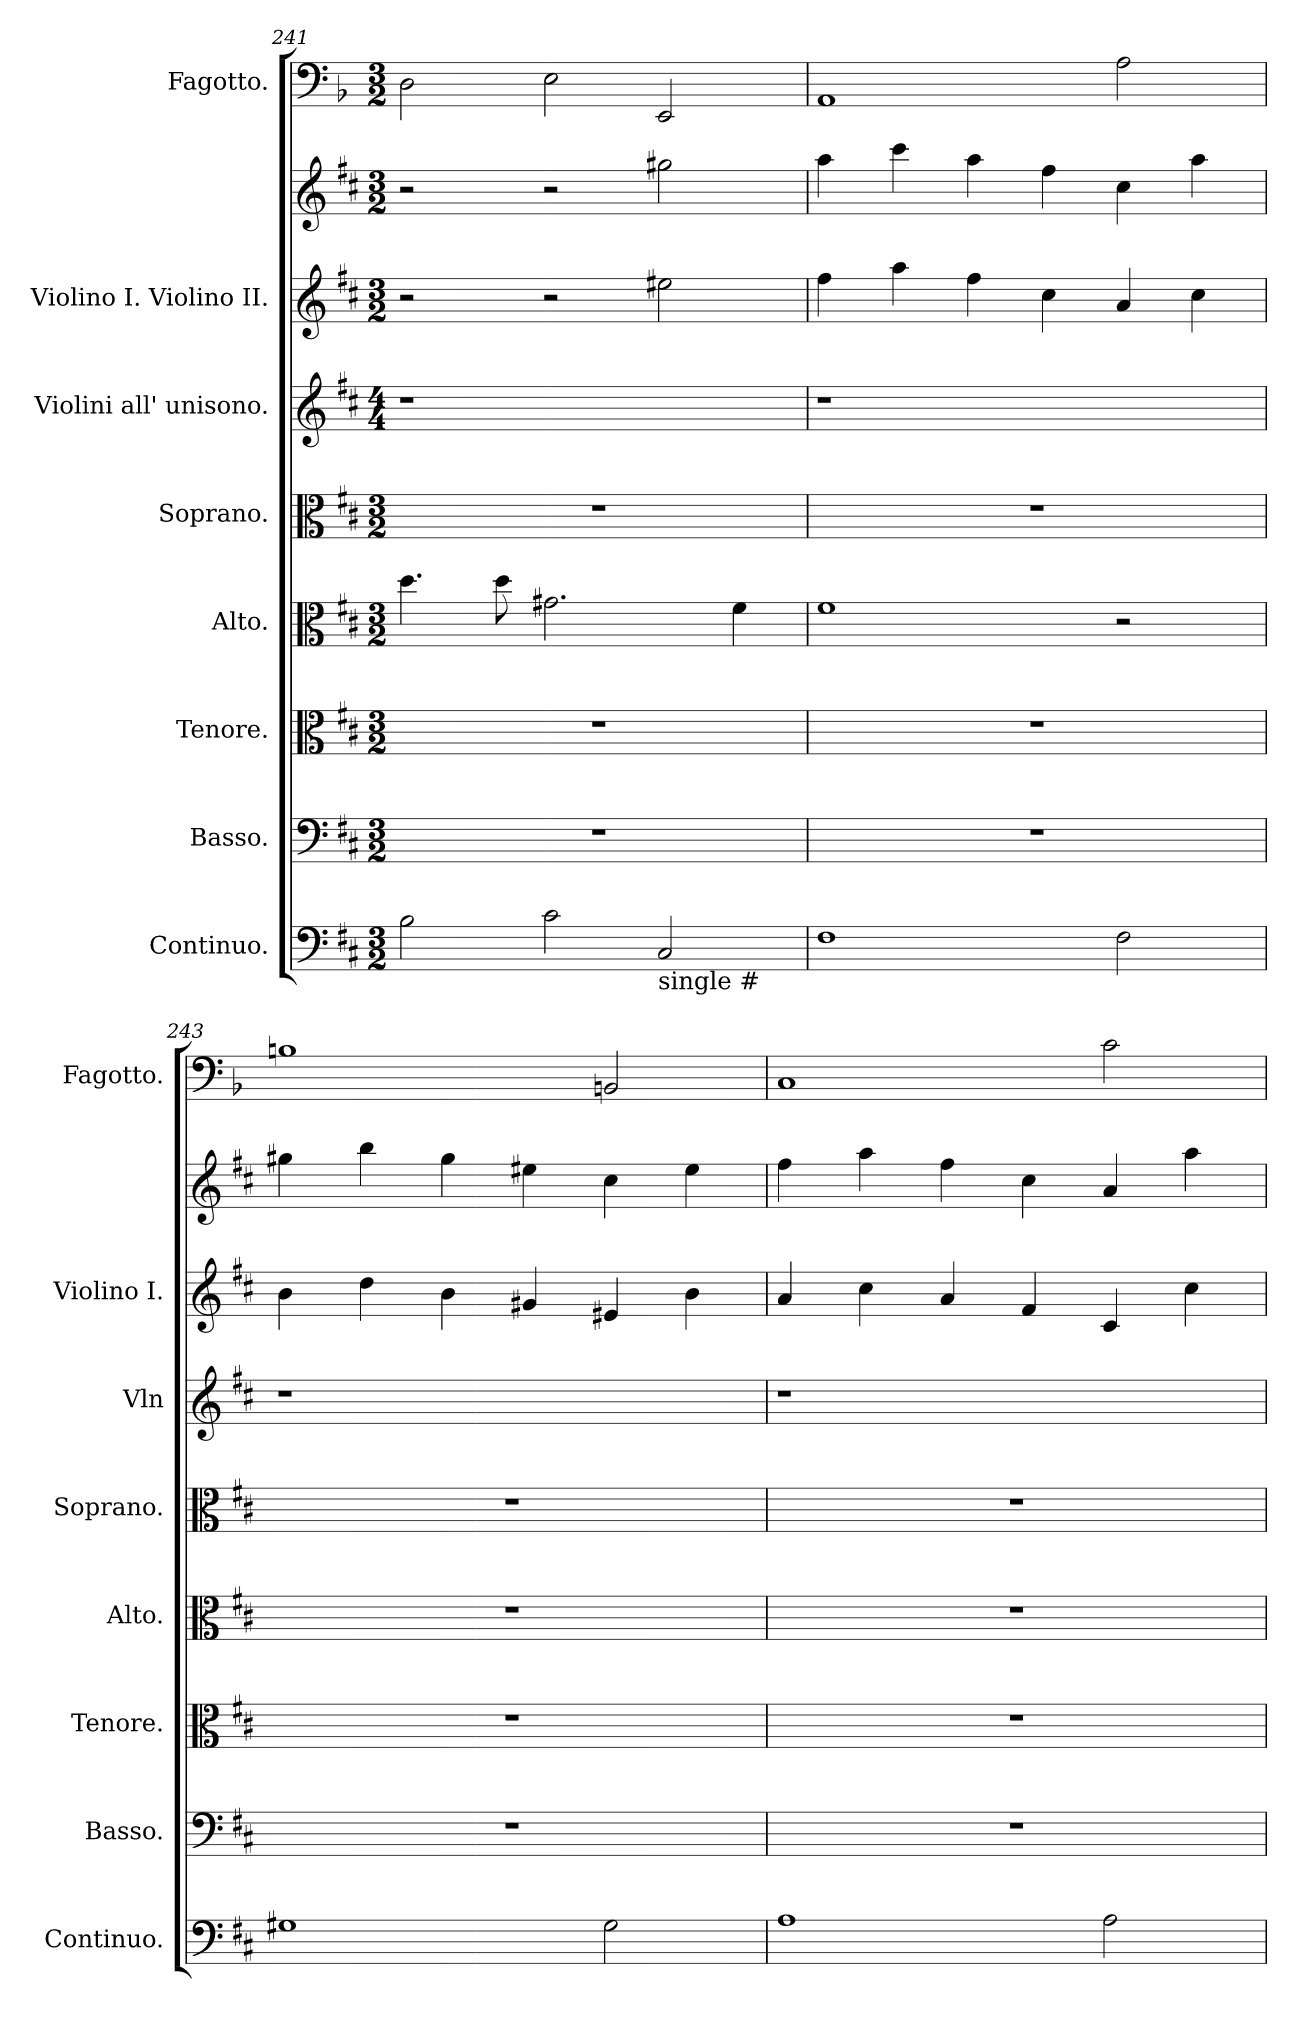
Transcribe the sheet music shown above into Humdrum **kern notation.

**kern	**kern	**kern	**kern	**kern	**kern	**kern	**kern	**kern
*part8	*part7	*part6	*part5	*part4	*part3	*part2	*part2	*part1
*staff9	*staff8	*staff7	*staff6	*staff5	*staff4	*staff3	*staff2	*staff1
*I"Continuo.	*I"Basso.	*I"Tenore.	*I"Alto.	*I"Soprano.	*I"Violini all' unisono.	*I"Violino I. Violino II.	*	*I"Fagotto.
*I'Continuo.	*I'Basso.	*I'Tenore.	*I'Alto.	*I'Soprano.	*I'Vln	*I'Violino I.	*	*I'Fagotto.
*clefF4	*clefF4	*clefC3	*clefC3	*clefC3	*clefG2	*clefG2	*clefG2	*clefF4
*	*	*	*	*	*	*	*	*ITrd2c3
*k[f#c#]	*k[f#c#]	*k[f#c#]	*k[f#c#]	*k[f#c#]	*k[f#c#]	*k[f#c#]	*k[f#c#]	*k[f#c#]
*D:	*D:	*D:	*D:	*D:	*D:	*D:	*D:	*D:
*M3/2	*M3/2	*M3/2	*M3/2	*M3/2	*M4/4	*M3/2	*M3/2	*M3/2
=241	=241	=241	=241	=241	=241	=241	=241	=241
2B\	1.r	1.r	4.dd\	1.r	1r	2r	2r	2BB\
.	.	.	8dd\	.	.	.	.	.
2c#\	.	.	2.g#X\	.	.	2r	2r	2C#\
!LO:TX:b:t=single #	!	!	!	!	!	!	!	!
2C#/	.	.	.	.	2ryy	2ee#X\	2gg#X\	2CC#/
.	.	.	4f#\	.	.	.	.	.
=242!	=242!	=242!	=242!	=242!	=242!	=242!	=242!	=242!
1F#	1.r	1.r	1f#	1.r	1r	4ff#\	4aa\	1FF#
.	.	.	.	.	.	4aa\	4ccc#\	.
.	.	.	.	.	.	4ff#\	4aa\	.
.	.	.	.	.	.	4cc#\	4ff#\	.
2F#\	.	.	2r	.	2ryy	4a/	4cc#\	2F#\
.	.	.	.	.	.	4cc#\	4aa\	.
=243!	=243!	=243!	=243!	=243!	=243!	=243!	=243!	=243!
1G#X	1.r	1.r	1.r	1.r	1r	4b\	4gg#X\	1G#X
.	.	.	.	.	.	4dd\	4bb\	.
.	.	.	.	.	.	4b\	4gg#\	.
.	.	.	.	.	.	4g#X/	4ee#X\	.
2G#\	.	.	.	.	2ryy	4e#X/	4cc#\	2GG#X/
.	.	.	.	.	.	4b\	4ee#\	.
=244!	=244!	=244!	=244!	=244!	=244!	=244!	=244!	=244!
1A	1.r	1.r	1.r	1.r	1r	4a/	4ff#\	1AA
.	.	.	.	.	.	4cc#\	4aa\	.
.	.	.	.	.	.	4a/	4ff#\	.
.	.	.	.	.	.	4f#/	4cc#\	.
2A\	.	.	.	.	2ryy	4c#/	4a/	2A\
.	.	.	.	.	.	4cc#\	4aa\	.
=!	=!	=!	=!	=!	=!	=!	=!	=!
*-	*-	*-	*-	*-	*-	*-	*-	*-
